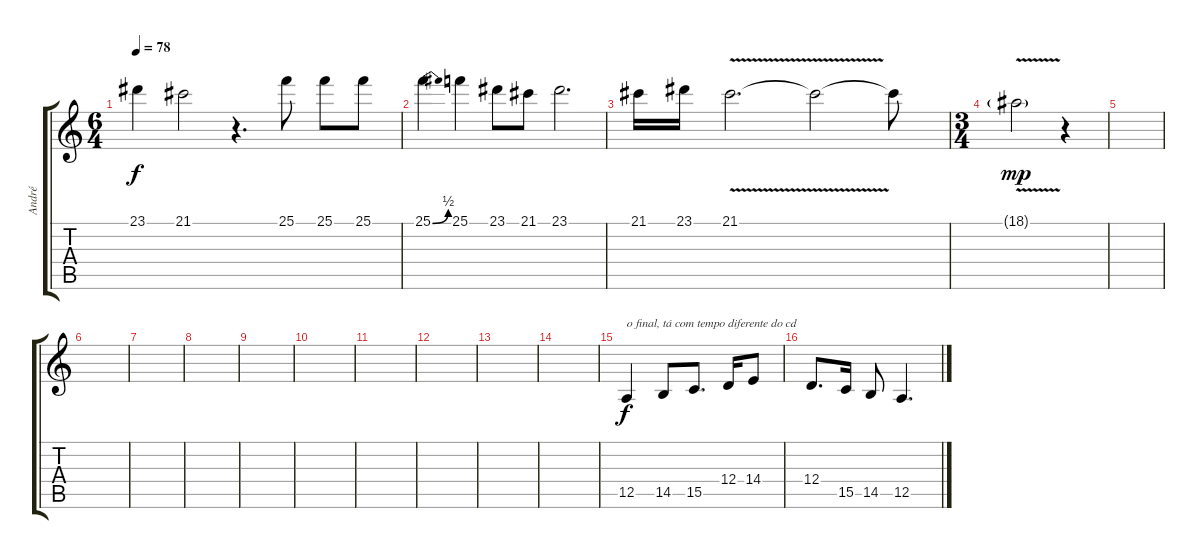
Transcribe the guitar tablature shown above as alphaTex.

\track ("André" "André") {instrument lead6voice}
\staff {score tabs}
\tuning (E4 B3 G3 D3 A2 E2) {hide}
\ts (6 4)
\tempo 78
\clef g2
\ks c
23.1.4{dy f} 21.1.2 r.4{d} 25.1.8 25.1.8 25.1.8 |
25.1{be (bend 0 0 60 2)}.4 25.1.4 23.1.8 21.1.8 23.1.2{d} |
21.1.16 23.1.16 21.1{v}.2{d} 21.1{t}.2 21.1{t}.8 |
\ts (3 4)
18.1{v g}.2{dy mp} r.4 |
|
|
|
|
|
|
|
|
|
|
12.5.4{txt "o final, tá com tempo diferente do cd " dy f} 14.5.8 15.5.8{d} 12.4.16 14.4.8 |
12.4.8{d} 15.5.16 14.5.8 12.5.4{d}
